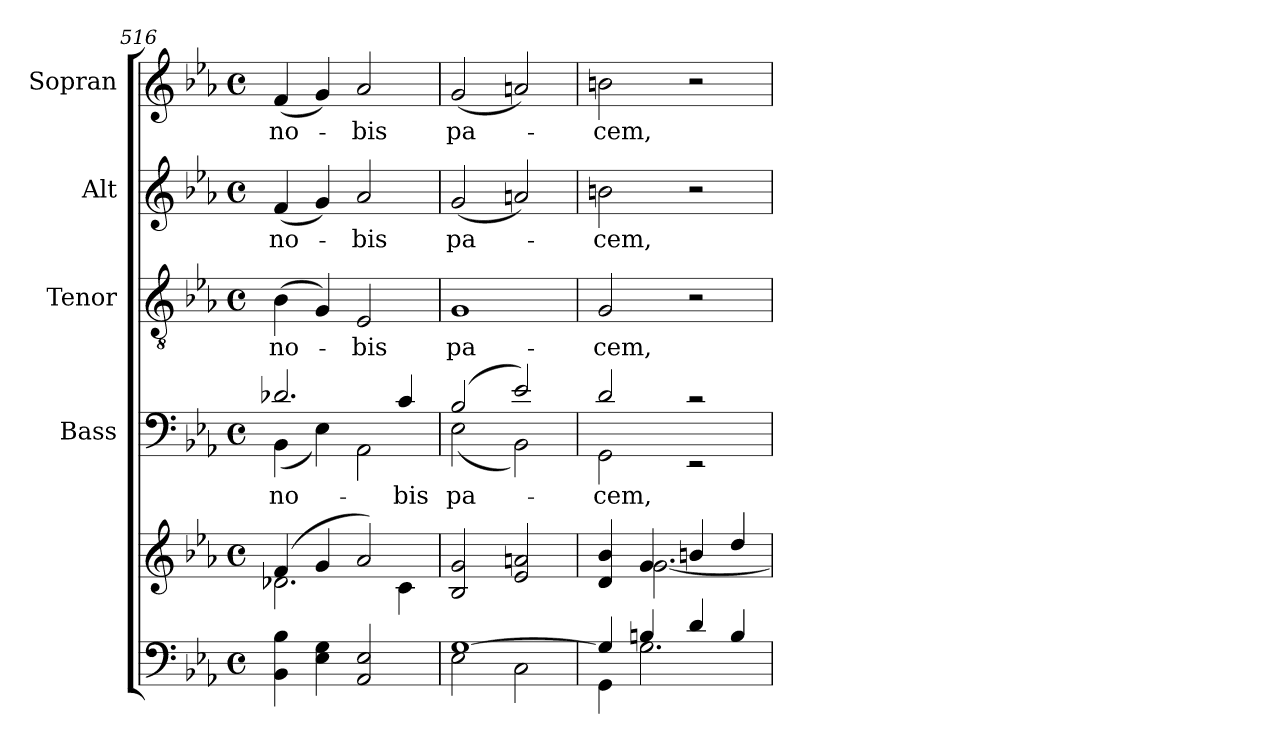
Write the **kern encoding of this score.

**kern	**kern	**kern	**text	**kern	**text	**kern	**text	**kern	**text
*part5	*part5	*part4	*part4	*part3	*part3	*part2	*part2	*part1	*part1
*staff6	*staff5	*staff4	*staff4	*staff3	*staff3	*staff2	*staff2	*staff1	*staff1
*	*	*I"Bass	*	*I"Tenor	*	*I"Alt	*	*I"Sopran	*
*	*	*I'B.	*	*I'T.	*	*I'A.	*	*I'S.	*
*clefF4	*clefG2	*clefF4	*	*clefGv2	*	*clefG2	*	*clefG2	*
*k[b-e-a-]	*k[b-e-a-]	*k[b-e-a-]	*	*k[b-e-a-]	*	*k[b-e-a-]	*	*k[b-e-a-]	*
*E-:	*E-:	*E-:	*	*E-:	*	*E-:	*	*E-:	*
*M4/4	*M4/4	*M4/4	*	*M4/4	*	*M4/4	*	*M4/4	*
*met(c)	*met(c)	*met(c)	*	*met(c)	*	*met(c)	*	*met(c)	*
=516	=516	=516	=516	=516	=516	=516	=516	=516	=516
*	*^	*	*	*	*	*	*	*	*
!	!	!	!	!LO:LY:b	!	!LO:LY:b	!	!LO:LY:b	!	!LO:LY:b
*	*	*	*^	*	*	*	*	*	*	*
4BB-\ 4B-\	(4f/	2.d-X\	2.d-X/	(<4BB-\	no-	(>4B-\	no-	(<4f/	no-	(<4f/	no-
4E-\ 4G\	4g/	.	.	4E-\)	.	4G/)	.	4g/)	.	4g/)	.
!	!	!	!	!	!	!	!LO:LY:b	!	!LO:LY:b	!	!LO:LY:b
2AA-/ 2E-/	2a-/)	.	.	2AA-\	.	2E-/	-bis	2a-/	-bis	2a-/	-bis
!	!	!	!	!	!LO:LY:b	!	!	!	!	!	!
.	.	4c\	4c/	.	-bis	.	.	.	.	.	.
=517	=517	=517	=517	=517	=517	=517	=517	=517	=517	=517	=517
*^	*	*	*	*	*	*	*	*	*	*	*
!	!	!	!	!	!	!LO:LY:b	!	!LO:LY:b	!	!LO:LY:b	!	!LO:LY:b
*	*	*v	*v	*	*	*	*	*	*	*	*	*
[>1G	2E-\	2B-/ 2g/	(2B-/	(<2E-\	pa-	1G	pa-	(<2g/	pa-	(<2g/	pa-
.	2C\	2e-/ 2an/	2e-/)	2BB-\)	.	.	.	2an/)	.	2an/)	.
!!LO:PB:g=z
=518	=518	=518	=518	=518	=518	=518	=518	=518	=518	=518	=518
*	*	*^	*	*	*	*	*	*	*	*	*
!	!	!	!	!	!	!LO:LY:b	!	!LO:LY:b	!	!LO:LY:b	!	!LO:LY:b
4G/]	4GG\	4d/ 4b-/	4ryy	2d/	2GG\	-cem,	2G/	-cem,	2bn\	-cem,	2bn\	-cem,
4Bn/	2.G\	4g/	[<2.g\	.	.	.	.	.	.	.	.	.
4d/	.	4bn/	.	2r	2r	.	2r	.	2r	.	2r	.
4B/	.	4dd/	.	.	.	.	.	.	.	.	.	.
*v	*v	*	*	*v	*v	*	*	*	*	*	*	*
*	*v	*v	*	*	*	*	*	*	*	*
=	=	=	=	=	=	=	=	=	=
*-	*-	*-	*-	*-	*-	*-	*-	*-	*-
